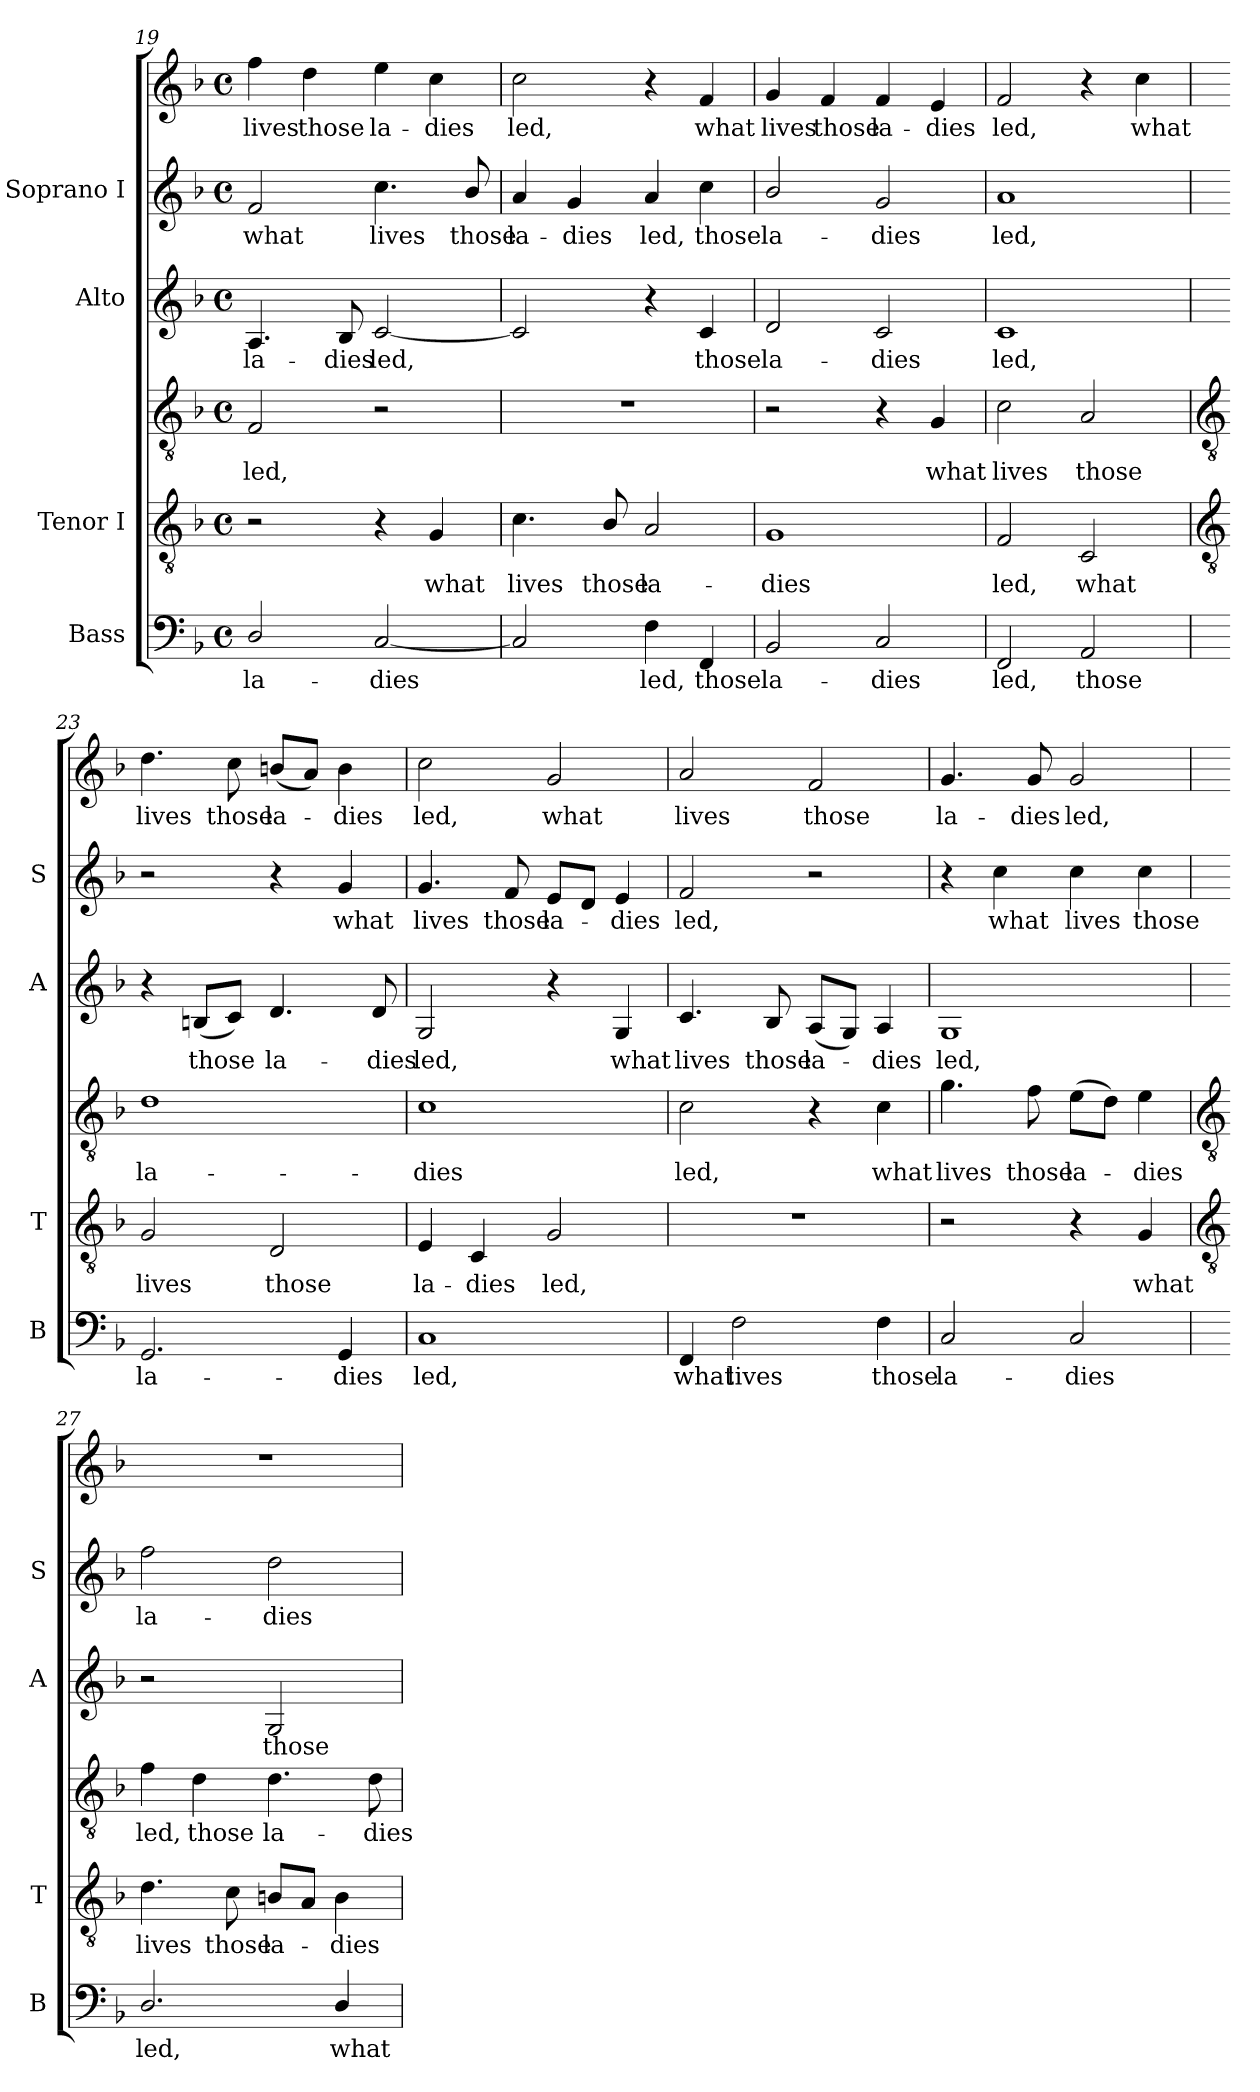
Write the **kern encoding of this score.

**kern	**text	**kern	**text	**kern	**text	**kern	**text	**kern	**text	**kern	**text
*part4	*part4	*part3	*part3	*part3	*part3	*part2	*part2	*part1	*part1	*part1	*part1
*staff6	*staff6	*staff5	*staff5	*staff4	*staff4	*staff3	*staff3	*staff2	*staff2	*staff1	*staff1
*I"Bass	*	*I"Tenor I	*	*	*	*I"Alto	*	*I"Soprano I	*	*	*
*I'B	*	*I'T	*	*	*	*I'A	*	*I'S	*	*	*
*clefF4	*	*clefGv2	*	*clefGv2	*	*clefG2	*	*clefG2	*	*clefG2	*
*k[b-]	*	*k[b-]	*	*k[b-]	*	*k[b-]	*	*k[b-]	*	*k[b-]	*
*F:	*	*F:	*	*F:	*	*F:	*	*F:	*	*F:	*
*M4/4	*	*M4/4	*	*M4/4	*	*M4/4	*	*M4/4	*	*M4/4	*
*met(c)	*	*met(c)	*	*met(c)	*	*met(c)	*	*met(c)	*	*met(c)	*
=19	=19	=19	=19	=19	=19	=19	=19	=19	=19	=19	=19
!	!LO:LY:b	!	!	!	!LO:LY:b	!	!LO:LY:b	!	!LO:LY:b	!	!LO:LY:b
2D/	la-	2r	.	2F	led,	4.A	la-	2f	what	4ff	lives
!	!	!	!	!	!	!	!	!	!	!	!LO:LY:b
.	.	.	.	.	.	.	.	.	.	4dd	those
!	!	!	!	!	!	!	!LO:LY:b	!	!	!	!
.	.	.	.	.	.	8B-	-dies	.	.	.	.
!	!LO:LY:b	!	!	!	!	!	!LO:LY:b	!	!LO:LY:b	!	!LO:LY:b
[2C	-dies	4r	.	2r	.	[2c	led,	4.cc	lives	4ee	la-
!	!	!	!LO:LY:b	!	!	!	!	!	!	!	!LO:LY:b
.	.	4G	what	.	.	.	.	.	.	4cc	-dies
!	!	!	!	!	!	!	!	!	!LO:LY:b	!	!
.	.	.	.	.	.	.	.	8b-/	those	.	.
=20	=20	=20	=20	=20	=20	=20	=20	=20	=20	=20	=20
!	!	!	!LO:LY:b	!	!	!	!	!	!LO:LY:b	!	!LO:LY:b
2C]	.	4.c	lives	1r	.	2c]	.	4a/	la-	2cc	led,
!	!	!	!	!	!	!	!	!	!LO:LY:b	!	!
.	.	.	.	.	.	.	.	4g	-dies	.	.
!	!	!	!LO:LY:b	!	!	!	!	!	!	!	!
.	.	8B-/	those	.	.	.	.	.	.	.	.
!	!LO:LY:b	!	!LO:LY:b	!	!	!	!	!	!LO:LY:b	!	!
4F	led,	2A/	la-	.	.	4r	.	4a	led,	4r	.
!	!LO:LY:b	!	!	!	!	!	!LO:LY:b	!	!LO:LY:b	!	!LO:LY:b
4FF	those	.	.	.	.	4c	those	4cc	those	4f	what
=21	=21	=21	=21	=21	=21	=21	=21	=21	=21	=21	=21
!	!LO:LY:b	!	!LO:LY:b	!	!	!	!LO:LY:b	!	!LO:LY:b	!	!LO:LY:b
2BB-	la-	1G	dies	2r	.	2d	la-	2b-/	la-	4g	lives
!	!	!	!	!	!	!	!	!	!	!	!LO:LY:b
.	.	.	.	.	.	.	.	.	.	4f	those
!	!LO:LY:b	!	!	!	!	!	!LO:LY:b	!	!LO:LY:b	!	!LO:LY:b
2C/	-dies	.	.	4r	.	2c	-dies	2g	-dies	4f	la-
!	!	!	!	!	!LO:LY:b	!	!	!	!	!	!LO:LY:b
.	.	.	.	4G	-what	.	.	.	.	4e	-dies
=22	=22	=22	=22	=22	=22	=22	=22	=22	=22	=22	=22
!	!LO:LY:b	!	!LO:LY:b	!	!LO:LY:b	!	!LO:LY:b	!	!LO:LY:b	!	!LO:LY:b
2FF	led,	2F	led,	2c	lives	1c	led,	1a	led,	2f	led,
!	!LO:LY:b	!	!LO:LY:b	!	!LO:LY:b	!	!	!	!	!	!
2AA	those	2C	what	2A	those	.	.	.	.	4r	.
!	!	!	!	!	!	!	!	!	!	!	!LO:LY:b
.	.	.	.	.	.	.	.	.	.	4cc	what
!!LO:LB:g=z
=23	=23	=23	=23	=23	=23	=23	=23	=23	=23	=23	=23
*	*	*clefGv2	*	*clefGv2	*	*	*	*	*	*	*
!	!LO:LY:b	!	!LO:LY:b	!	!LO:LY:b	!	!	!	!	!	!LO:LY:b
2.GG	la-	2G	-lives	1d	la-	4r	.	2r	.	4.dd	lives
!	!	!	!	!	!	!	!LO:LY:b	!	!	!	!
.	.	.	.	.	.	(<8BnL	those	.	.	.	.
!	!	!	!	!	!	!	!	!	!	!	!LO:LY:b
.	.	.	.	.	.	8cJ)	.	.	.	8cc	those
!	!	!	!LO:LY:b	!	!	!	!LO:LY:b	!	!	!	!LO:LY:b
.	.	2D	those	.	.	4.d	la-	4r	.	(<8bnL	la-
.	.	.	.	.	.	.	.	.	.	8aJ)	.
!	!LO:LY:b	!	!	!	!	!	!	!	!LO:LY:b	!	!LO:LY:b
4GG	-dies	.	.	.	.	.	.	4g	what	4b	dies
!	!	!	!	!	!	!	!LO:LY:b	!	!	!	!
.	.	.	.	.	.	8d	-dies	.	.	.	.
=24	=24	=24	=24	=24	=24	=24	=24	=24	=24	=24	=24
!	!LO:LY:b	!	!LO:LY:b	!	!LO:LY:b	!	!LO:LY:b	!	!LO:LY:b	!	!LO:LY:b
1C/	led,	4E	la-	1c	dies	2G	led,	4.g	lives	2cc	led,
!	!	!	!LO:LY:b	!	!	!	!	!	!	!	!
.	.	4C	-dies	.	.	.	.	.	.	.	.
!	!	!	!	!	!	!	!	!	!LO:LY:b	!	!
.	.	.	.	.	.	.	.	8f	those	.	.
!	!	!	!LO:LY:b	!	!	!	!	!	!LO:LY:b	!	!LO:LY:b
.	.	2G	led,	.	.	4r	.	8eL	la-	2g	what
.	.	.	.	.	.	.	.	8dJ	.	.	.
!	!	!	!	!	!	!	!LO:LY:b	!	!LO:LY:b	!	!
.	.	.	.	.	.	4G	what	4e	dies	.	.
=25	=25	=25	=25	=25	=25	=25	=25	=25	=25	=25	=25
!	!LO:LY:b	!	!	!	!LO:LY:b	!	!LO:LY:b	!	!LO:LY:b	!	!LO:LY:b
4FF	what	1r	.	2c	led,	4.c	lives	2f	led,	2a/	lives
!	!LO:LY:b	!	!	!	!	!	!	!	!	!	!
2F	lives	.	.	.	.	.	.	.	.	.	.
!	!	!	!	!	!	!	!LO:LY:b	!	!	!	!
.	.	.	.	.	.	8B-/	those	.	.	.	.
!	!	!	!	!	!	!	!LO:LY:b	!	!	!	!LO:LY:b
.	.	.	.	4r	.	(<8AL	la-	2r	.	2f	those
.	.	.	.	.	.	8GJ)	.	.	.	.	.
!	!LO:LY:b	!	!	!	!LO:LY:b	!	!LO:LY:b	!	!	!	!
4F	those	.	.	4c	what	4A	dies	.	.	.	.
=26	=26	=26	=26	=26	=26	=26	=26	=26	=26	=26	=26
!	!LO:LY:b	!	!	!	!LO:LY:b	!	!LO:LY:b	!	!	!	!LO:LY:b
2C	la-	2r	.	4.g	lives	1G	led,	4r	.	4.g	la-
!	!	!	!	!	!	!	!	!	!LO:LY:b	!	!
.	.	.	.	.	.	.	.	4cc	what	.	.
!	!	!	!	!	!LO:LY:b	!	!	!	!	!	!LO:LY:b
.	.	.	.	8f	those	.	.	.	.	8g	-dies
!	!LO:LY:b	!	!	!	!LO:LY:b	!	!	!	!LO:LY:b	!	!LO:LY:b
2C	-dies	4r	.	(>8eL	la-	.	.	4cc	lives	2g	led,
.	.	.	.	8dJ)	.	.	.	.	.	.	.
!	!	!	!LO:LY:b	!	!LO:LY:b	!	!	!	!LO:LY:b	!	!
.	.	4G	what	4e	dies	.	.	4cc	those	.	.
!!LO:LB:g=z
=27	=27	=27	=27	=27	=27	=27	=27	=27	=27	=27	=27
*	*	*clefGv2	*	*clefGv2	*	*	*	*	*	*	*
!	!LO:LY:b	!	!LO:LY:b	!	!LO:LY:b	!	!	!	!LO:LY:b	!	!
2.D/	led,	4.d	lives	4f	led,	2r	.	2ff	la-	1r	.
!	!	!	!	!	!LO:LY:b	!	!	!	!	!	!
.	.	.	.	4d	those	.	.	.	.	.	.
!	!	!	!LO:LY:b	!	!	!	!	!	!	!	!
.	.	8c	those	.	.	.	.	.	.	.	.
!	!	!	!LO:LY:b	!	!LO:LY:b	!	!LO:LY:b	!	!LO:LY:b	!	!
.	.	8BnL	la-	4.d	la-	2G	those	2dd	-dies	.	.
.	.	8AJ	.	.	.	.	.	.	.	.	.
!	!LO:LY:b	!	!LO:LY:b	!	!	!	!	!	!	!	!
4D/	what	4B	dies	.	.	.	.	.	.	.	.
!	!	!	!	!	!LO:LY:b	!	!	!	!	!	!
.	.	.	.	8d	-dies	.	.	.	.	.	.
=	=	=	=	=	=	=	=	=	=	=	=
*-	*-	*-	*-	*-	*-	*-	*-	*-	*-	*-	*-
